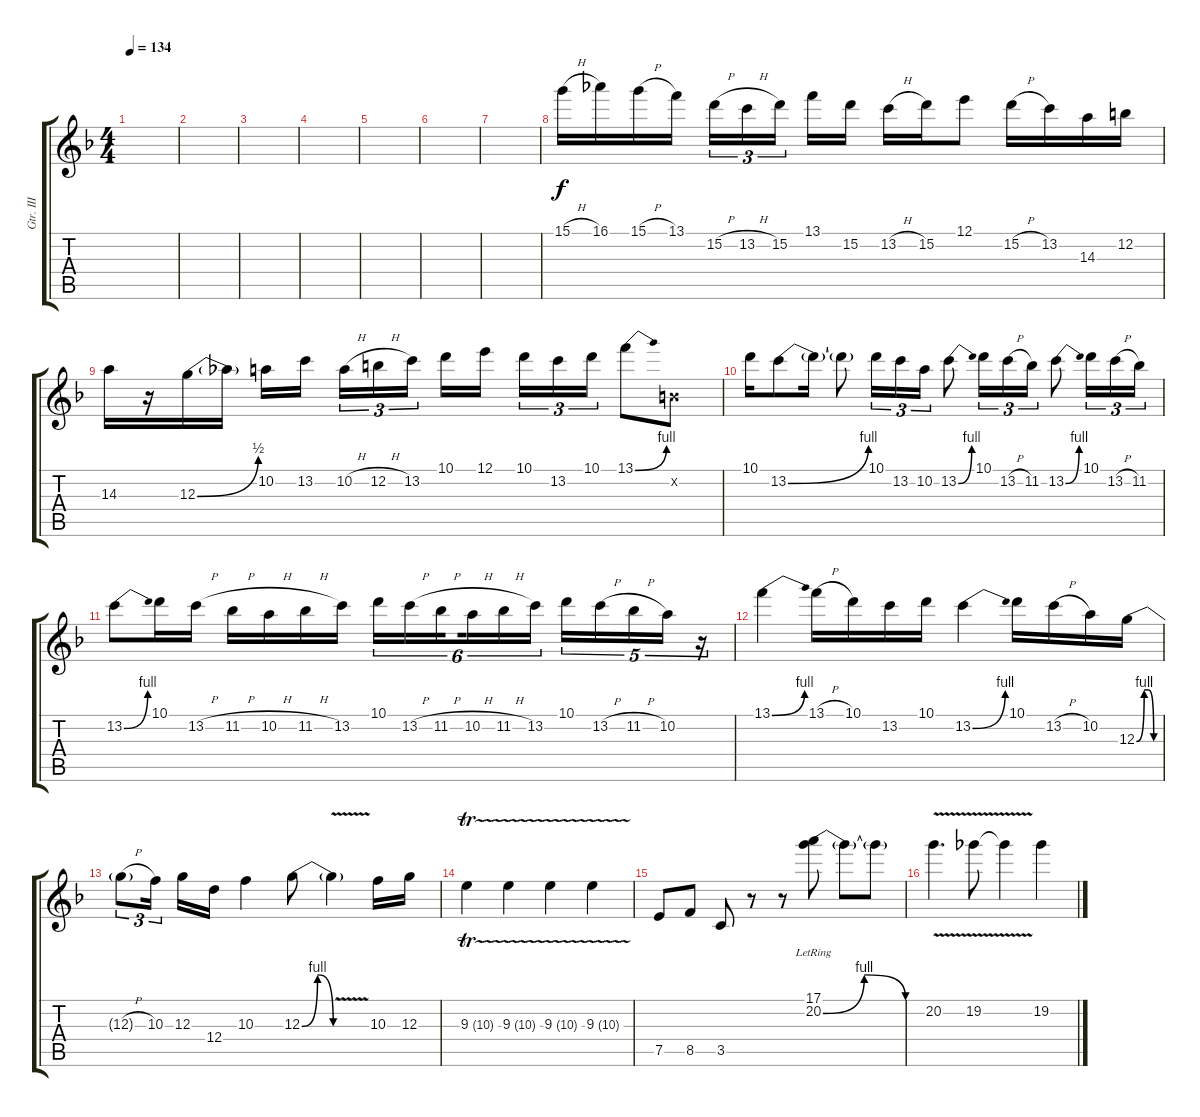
\track ("Gtr. III" "Gtr. III") {instrument distortionguitar}
\staff {score tabs}
\tuning (E4 B3 G3 D3 A2 D2) {hide}
\ts (4 4)
\tempo 134
\clef g2
\ks dminor
|
|
|
|
|
|
|
15.1{h}.16 16.1.16 15.1{h}.16 13.1.16 15.2{h}.16{tu (3 2)} 13.2{h}.16{tu (3 2)} 15.2.16{tu (3 2) beam splitsecondary} 13.1.16 15.2.16 13.2{h}.16 15.2.16 12.1.8 15.2{h}.16 13.2.16 14.3.16 12.2.16 |
14.3.16 r.16 12.3{be (bend 0 0 60 2)}.16 12.3{t}.16 10.2.16 13.2.16{beam splitsecondary} 10.2{h}.16{tu (3 2)} 12.2{h}.16{tu (3 2)} 13.2.16{tu (3 2)} 10.1.16 12.1.16{beam splitsecondary} 10.1.16{tu (3 2)} 13.2.16{tu (3 2)} 10.1.16{tu (3 2)} 13.1{be (bend 0 0 60 4)}.8 0.2{x}.8 |
10.1.16 13.2{be (bend 0 0 60 4)}.8 13.2{t}.16 13.2{t}.8 10.1.16{tu (3 2)} 13.2.16{tu (3 2)} 10.2.16{tu (3 2)} 13.2{be (bend 0 0 60 4)}.8 10.1.16{tu (3 2)} 13.2{h}.16{tu (3 2)} 11.2.16{tu (3 2)} 13.2{be (bend 0 0 60 4)}.8 10.1.16{tu (3 2)} 13.2{h}.16{tu (3 2)} 11.2.16{tu (3 2)} |
13.2{be (bend 0 0 60 4)}.8 10.1.16 13.2{h}.16 11.2{h}.16 10.2{h}.16 11.2{h}.16 13.2.16 10.1.16{tu (6 4)} 13.2{h}.16{tu (6 4)} 11.2{h}.16{tu (6 4) beam splitsecondary} 10.2{h}.16{tu (6 4)} 11.2{h}.16{tu (6 4)} 13.2.16{tu (6 4)} 10.1.16{tu (5 4)} 13.2{h}.16{tu (5 4)} 11.2{h}.16{tu (5 4)} 10.2.16{tu (5 4)} r.16{tu (5 4)} |
13.1{be (bend 0 0 60 4)}.4 13.1{h}.16 10.1.16 13.2.16 10.1.16 13.2{be (bend 0 0 60 4)}.4 10.1.16 13.2{h}.16 10.2.16 12.3{be (custom 0 0 20 4 30 4 45 0 60 0)}.16 |
12.3{h t}.8{tu (3 2)} 10.3.16{tu (3 2) beam splitsecondary} 12.3.16 12.4.16 10.3.4 12.3{be (bendrelease 0 0 20 4 36 4 60 0)}.8 12.3{v t}.4 10.3.16 12.3.16 |
9.3{tr (10 16)}.4 9.3{tr (10 16)}.4 9.3{tr (10 16)}.4 9.3{tr (10 16)}.4 |
7.5.8 8.5.8 3.5.8 r.8 r.8 (17.1{lr} 20.2{be (bendrelease 0 0 15 4 45 4 60 0)}).8{volume 16} 20.2{t}.8 20.2{t}.8 |
20.2{v}.4{d} 19.2{v}.8 19.2{t}.4 19.2.4
